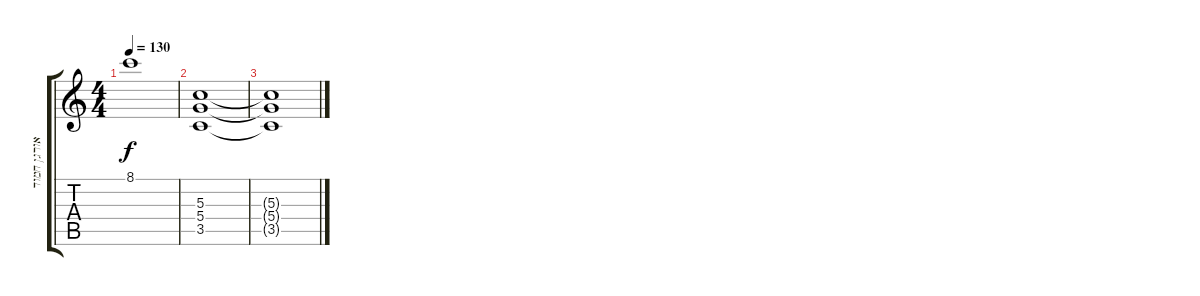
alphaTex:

\track ("אורגן חמוד (Normal guitar tune)" "אורגן חמוד") {instrument rockorgan}
\staff {score tabs}
\tuning (E5 B4 G4 D4 A3 E3) {hide}
\ts (4 4)
\tempo 130
\clef g2
\ks c
8.1{t}.1{dy f} |
(5.3 5.4 3.5).1 |
(5.3{t} 5.4{t} 3.5{t}).1
